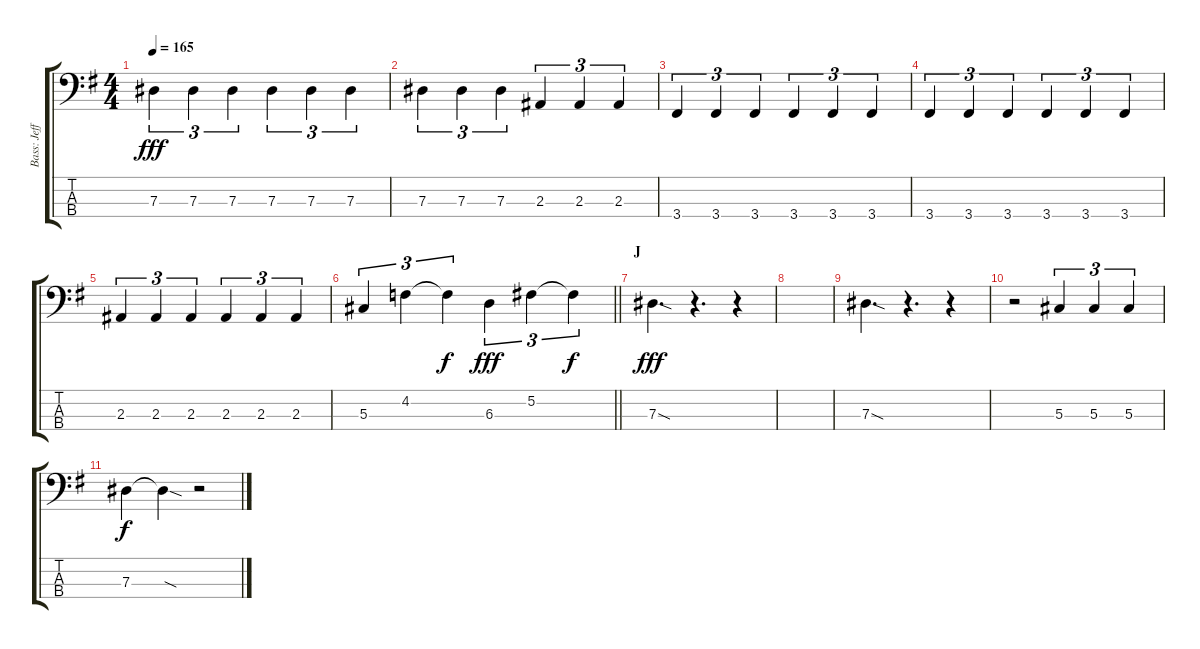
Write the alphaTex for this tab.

\track ("Bass: Jeff" "Bass: Jeff") {instrument electricbassfinger}
\staff {score tabs}
\tuning (Gb2 Db2 Ab1 Eb1) {hide}
\ts (4 4)
\tempo 165
\clef f4
\ks g
7.3.4{tu (3 2) dy fff} 7.3.4{tu (3 2)} 7.3.4{tu (3 2)} 7.3.4{tu (3 2)} 7.3.4{tu (3 2)} 7.3.4{tu (3 2)} |
7.3.4{tu (3 2)} 7.3.4{tu (3 2)} 7.3.4{tu (3 2)} 2.3.4{tu (3 2)} 2.3.4{tu (3 2)} 2.3.4{tu (3 2)} |
3.4.4{tu (3 2)} 3.4.4{tu (3 2)} 3.4.4{tu (3 2)} 3.4.4{tu (3 2)} 3.4.4{tu (3 2)} 3.4.4{tu (3 2)} |
3.4.4{tu (3 2)} 3.4.4{tu (3 2)} 3.4.4{tu (3 2)} 3.4.4{tu (3 2)} 3.4.4{tu (3 2)} 3.4.4{tu (3 2)} |
2.3.4{tu (3 2)} 2.3.4{tu (3 2)} 2.3.4{tu (3 2)} 2.3.4{tu (3 2)} 2.3.4{tu (3 2)} 2.3.4{tu (3 2)} |
\barLineRight lightlight
5.3.4{tu (3 2)} 4.2.4{tu (3 2)} 4.2{t}.4{tu (3 2) dy f} 6.3.4{tu (3 2) dy fff} 5.2.4{tu (3 2)} 5.2{t}.4{tu (3 2) dy f} |
\section ("" "J")
7.3{sod}.4{d dy fff} r.4{d} r.4 |
|
7.3{sod}.4{d} r.4{d} r.4 |
r.2 5.3.4{tu (3 2)} 5.3.4{tu (3 2)} 5.3.4{tu (3 2)} |
7.3.4{dy f} 7.3{sod t}.4 r.2
